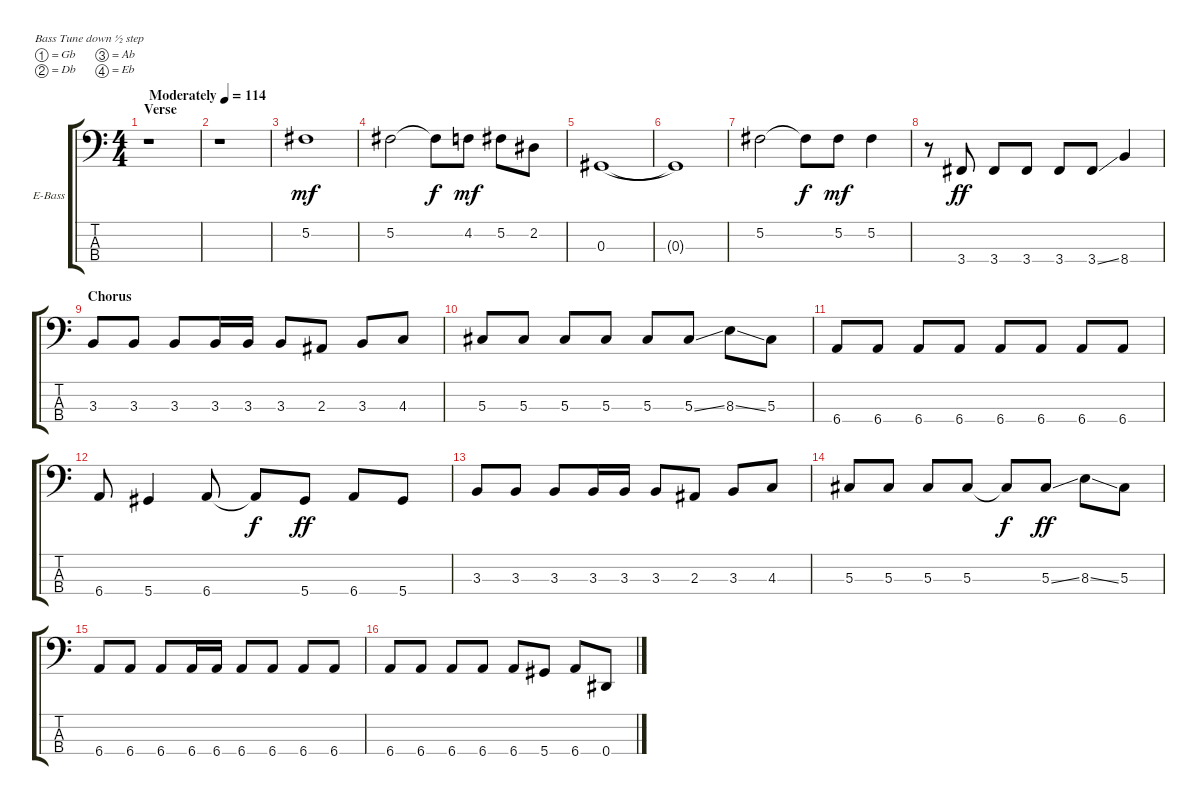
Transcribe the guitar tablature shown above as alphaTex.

\defaultSystemsLayout 4
\bracketExtendMode groupsimilarinstruments
\firstSystemTrackNameOrientation horizontal
\otherSystemsTrackNameOrientation horizontal
\track ("Electric Bass" "E-Bass") {instrument electricbassfinger}
\staff {score tabs}
\tuning (Gb2 Db2 Ab1 Eb1)
\ts (4 4)
\section ("" "Verse")
\tempo (114 "Moderately")
\clef f4
\scale
1.13871
\ks c
r.1{dy mf instrument electricbassfinger} |
\scale
0.930643 r.1 |
\scale
0.930643 5.2.1 |
\scale
1.07818 5.2.2 5.2{t}.8{dy f} 4.2.8{dy mf} 5.2.8 2.2.8 |
\scale
0.960908 0.3.1{legatoorigin} |
\scale
0.960908 0.3{t}.1 |
\scale
1.07818 5.2.2 5.2{t}.8{dy f} 5.2.8{dy mf} 5.2.4 |
\scale
0.960908 r.8 3.4.8{dy ff} 3.4.8 3.4.8 3.4.8 3.4{ss}.8 8.4.4 |
\section ("" "Chorus")
\scale
0.960908 3.3.8 3.3.8 3.3.8 3.3.16 3.3.16 3.3.8 2.3.8 3.3.8 4.3.8 |
\scale
1.07818 5.3.8 5.3.8 5.3.8 5.3.8 5.3.8 5.3{ss}.8 8.3{ss}.8 5.3.8 |
\scale
0.960908 6.4.8 6.4.8 6.4.8 6.4.8 6.4.8 6.4.8 6.4.8 6.4.8 |
\scale
0.960908 6.4.8 5.4.4 6.4.8 6.4{t}.8{dy f} 5.4.8{dy ff} 6.4.8 5.4.8 |
\scale
1.07818 3.3.8 3.3.8 3.3.8 3.3.16 3.3.16 3.3.8 2.3.8 3.3.8 4.3.8 |
\scale
0.960908 5.3.8 5.3.8 5.3.8 5.3.8 5.3{t}.8{dy f} 5.3{ss}.8{dy ff} 8.3{ss}.8 5.3.8 |
\scale
0.960908 6.4.8 6.4.8 6.4.8 6.4.16 6.4.16 6.4.8 6.4.8 6.4.8 6.4.8 |
\scale
1.07818 6.4.8 6.4.8 6.4.8 6.4.8 6.4.8 5.4.8 6.4.8 0.4.8
